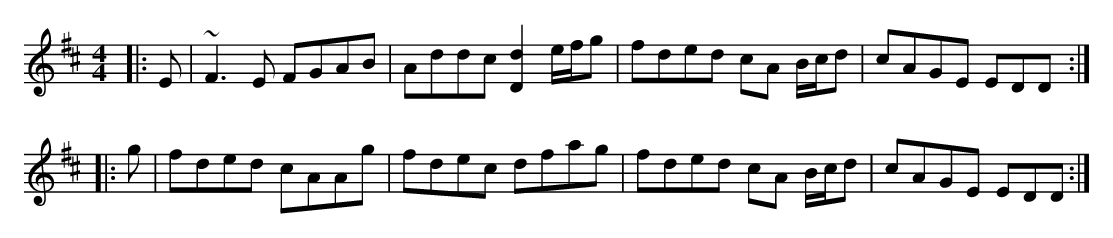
X:1
M:4/4
K:D
|:E|~F3E FGAB|Addc [D2d2] e/f/g|fded cA B/c/d|cAGE EDD:|
|:g|fded cAAg|fdec dfag|fded cA B/c/d|cAGE EDD:|
